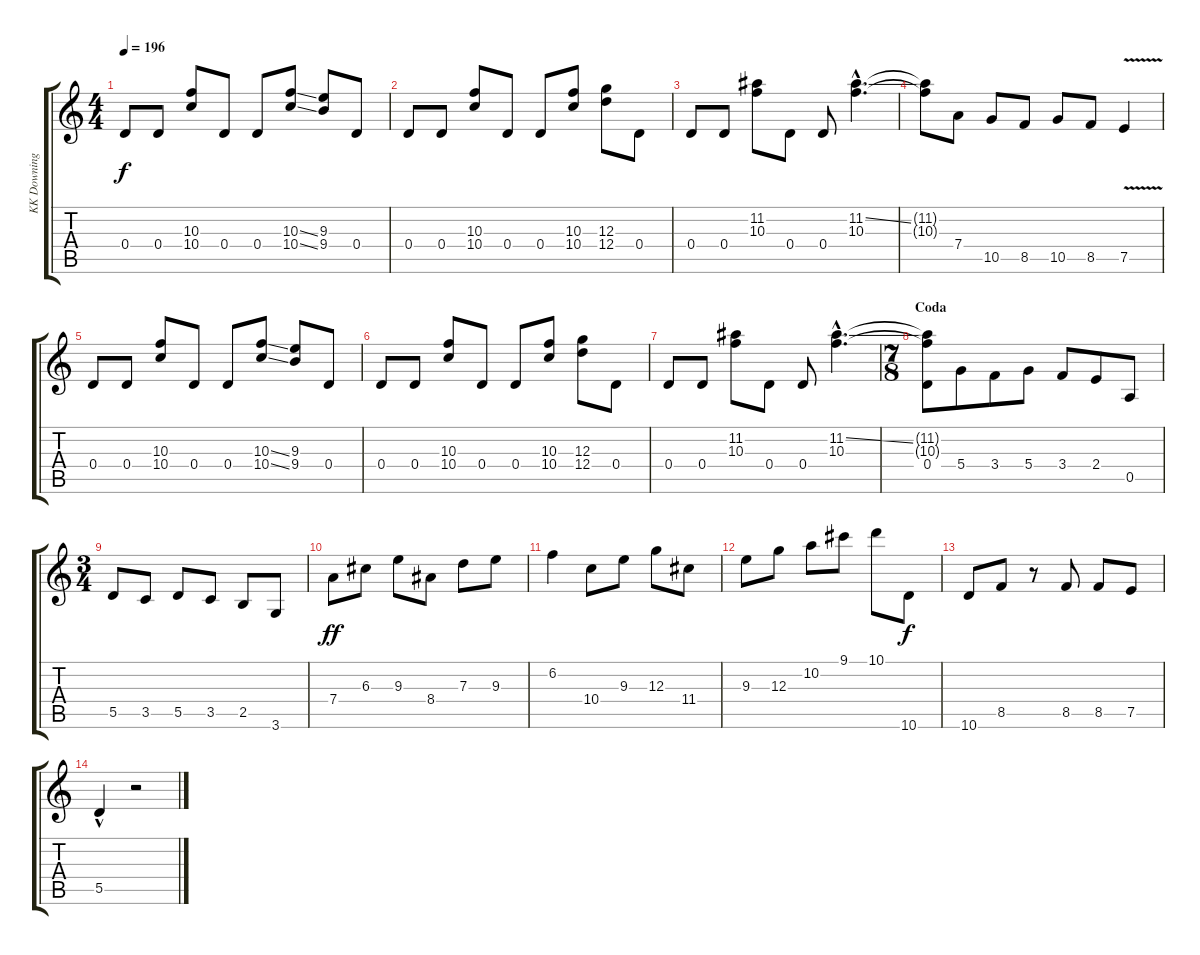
\track ("KK Downing" "KK Downing") {instrument distortionguitar}
\staff {score tabs}
\tuning (E4 B3 G3 D3 A2 E2) {hide}
\ts (4 4)
\tempo 196
\clef g2
\ks c
0.4.8{dy f} 0.4.8 (10.3 10.4).8 0.4.8 0.4.8 (10.3{ss} 10.4{ss}).8 (9.3 9.4).8 0.4.8 |
0.4.8 0.4.8 (10.3 10.4).8 0.4.8 0.4.8 (10.3 10.4).8 (12.3 12.4).8 0.4.8 |
0.4.8 0.4.8 (11.2 10.3).8 0.4.8 0.4.8 (11.2{ss hac} 10.3{hac}).4{d} |
(11.2{t} 10.3{t}).8 7.4.8 10.5.8 8.5.8 10.5.8 8.5.8 7.5{v}.4 |
0.4.8 0.4.8 (10.3 10.4).8 0.4.8 0.4.8 (10.3{ss} 10.4{ss}).8 (9.3 9.4).8 0.4.8 |
0.4.8 0.4.8 (10.3 10.4).8 0.4.8 0.4.8 (10.3 10.4).8 (12.3 12.4).8 0.4.8 |
0.4.8 0.4.8 (11.2 10.3).8 0.4.8 0.4.8 (11.2{ss hac} 10.3{hac}).4{d} |
\ts (7 8)
\section ("" "Coda")
(11.2{t} 10.3{t} 0.4).8 5.4.8 3.4.8 5.4.8 3.4.8 2.4.8 0.5.8 |
\ts (3 4)
5.5.8 3.5.8 5.5.8 3.5.8 2.5.8 3.6.8 |
7.4.8{dy ff} 6.3.8 9.3.8 8.4.8 7.3.8 9.3.8 |
6.2.4 10.4.8 9.3.8 12.3.8 11.4.8 |
9.3.8 12.3.8 10.2.8 9.1.8 10.1.8 10.6.8{dy f} |
10.6.8 8.5.8 r.8 8.5.8 8.5.8 7.5.8 |
5.5{hac}.4 r.2
